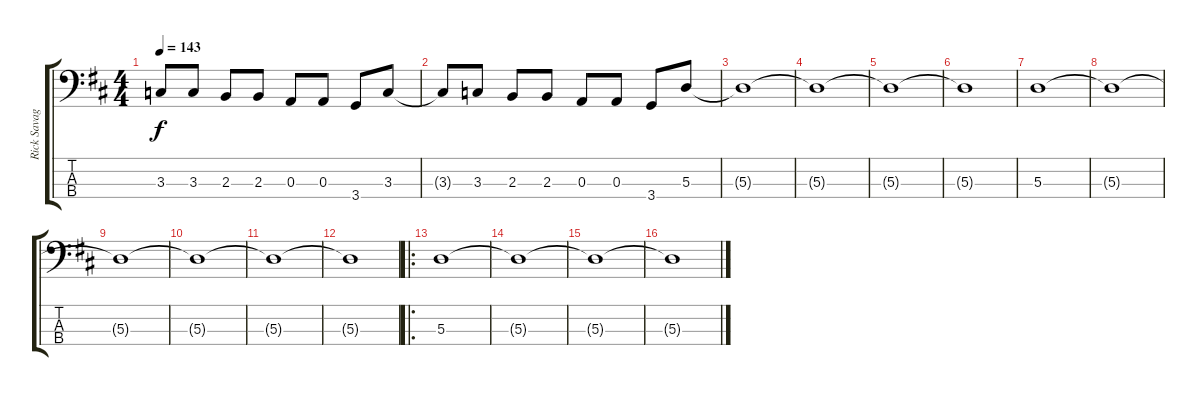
\track ("Rick Savage" "Rick Savag") {instrument electricbasspick}
\staff {score tabs}
\tuning (G2 D2 A1 E1) {hide}
\ts (4 4)
\tempo 143
\clef f4
\ks d
3.3{t}.8{dy f} 3.3.8 2.3.8 2.3.8 0.3.8 0.3.8 3.4.8 3.3.8 |
3.3{t}.8 3.3.8 2.3.8 2.3.8 0.3.8 0.3.8 3.4.8 5.3.8 |
5.3{t}.1 |
5.3{t}.1 |
5.3{t}.1 |
5.3{t}.1 |
5.3.1 |
5.3{t}.1 |
5.3{t}.1 |
5.3{t}.1 |
5.3{t}.1 |
5.3{t}.1 |
\ro
5.3.1 |
5.3{t}.1 |
5.3{t}.1 |
5.3{t}.1
